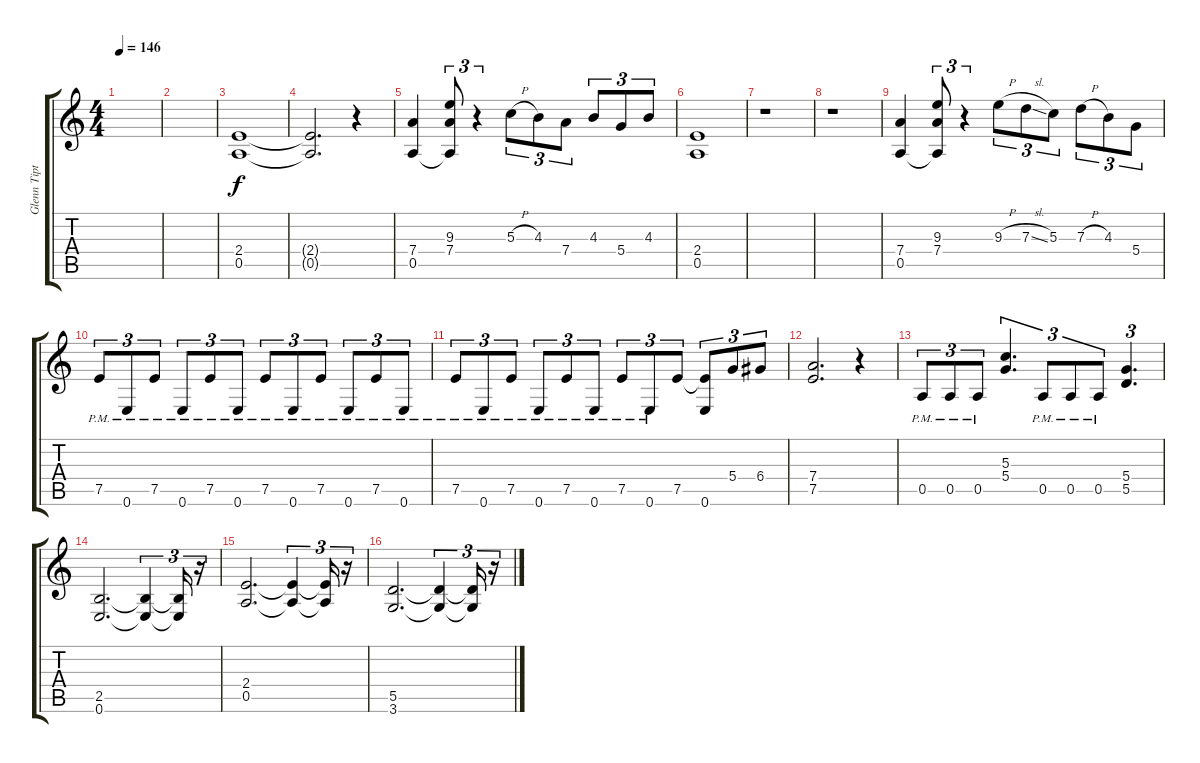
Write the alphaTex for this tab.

\track ("Glenn Tipton" "Glenn Tipt") {instrument overdrivenguitar}
\staff {score tabs}
\tuning (E4 B3 G3 D3 A2 E2) {hide}
\ts (4 4)
\tempo 146
\clef g2
\ks c
|
|
(2.4 0.5).1 |
(2.4{t} 0.5{t}).2{d volume 9} r.4{volume 13} |
(7.4 0.5).4 (9.3 7.4 0.5{t}).8{tu (3 2)} r.4{tu (3 2)} 5.3{h}.8{tu (3 2)} 4.3.8{tu (3 2)} 7.4.8{tu (3 2)} 4.3.8{tu (3 2)} 5.4.8{tu (3 2)} 4.3.8{tu (3 2)} |
(2.4 0.5).1 |
r.1 |
r.1 |
(7.4 0.5).4 (9.3 7.4 0.5{t}).8{tu (3 2)} r.4{tu (3 2)} 9.3{h}.8{tu (3 2)} 7.3{sl}.8{tu (3 2)} 5.3.8{tu (3 2)} 7.3{h}.8{tu (3 2)} 4.3.8{tu (3 2)} 5.4.8{tu (3 2)} |
7.5{pm}.8{tu (3 2)} 0.6{pm}.8{tu (3 2)} 7.5{pm}.8{tu (3 2)} 0.6{pm}.8{tu (3 2)} 7.5{pm}.8{tu (3 2)} 0.6{pm}.8{tu (3 2)} 7.5{pm}.8{tu (3 2)} 0.6{pm}.8{tu (3 2)} 7.5{pm}.8{tu (3 2)} 0.6{pm}.8{tu (3 2)} 7.5{pm}.8{tu (3 2)} 0.6{pm}.8{tu (3 2)} |
7.5{pm}.8{tu (3 2)} 0.6{pm}.8{tu (3 2)} 7.5{pm}.8{tu (3 2)} 0.6{pm}.8{tu (3 2)} 7.5{pm}.8{tu (3 2)} 0.6{pm}.8{tu (3 2)} 7.5{pm}.8{tu (3 2)} 0.6{pm}.8{tu (3 2)} 7.5.8{tu (3 2)} (7.5{t} 0.6).8{tu (3 2)} 5.4.8{tu (3 2)} 6.4.8{tu (3 2)} |
(7.4 7.5).2{d} r.4 |
0.5{pm}.8{tu (3 2)} 0.5{pm}.8{tu (3 2)} 0.5{pm}.8{tu (3 2)} (5.3 5.4).4{d tu (3 2)} 0.5{pm}.8{tu (3 2)} 0.5{pm}.8{tu (3 2)} 0.5{pm}.8{tu (3 2)} (5.4 5.5).4{d tu (3 2)} |
(2.5 0.6).2{d} (2.5{t} 0.6{t}).4{tu (3 2)} (2.5{t} 0.6{t}).16{tu (3 2)} r.16{tu (3 2)} |
(2.4 0.5).2{d} (2.4{t} 0.5{t}).4{tu (3 2)} (2.4{t} 0.5{t}).16{tu (3 2)} r.16{tu (3 2)} |
(5.5 3.6).2{d} (5.5{t} 3.6{t}).4{tu (3 2)} (5.5{t} 3.6{t}).16{tu (3 2)} r.16{tu (3 2)}
